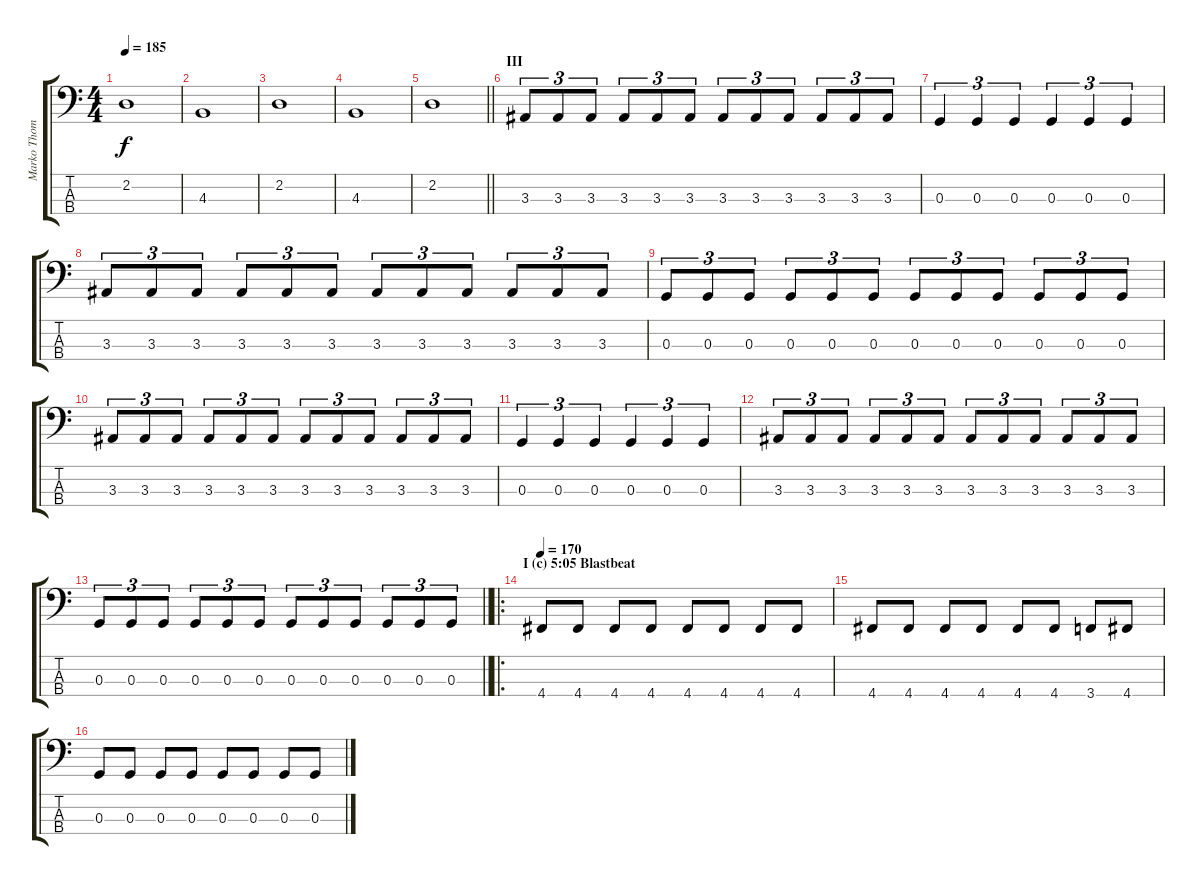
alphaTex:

\track ("Marko Thomas" "Marko Thom") {instrument electricbassfinger}
\staff {score tabs}
\tuning (F2 C2 G1 D1) {hide}
\ts (4 4)
\tempo 185
\clef f4
\ks c
2.2.1{dy f} |
4.3.1 |
2.2.1 |
4.3.1 |
\barLineRight lightlight
2.2.1 |
\section ("" "III")
3.3.8{tu (3 2)} 3.3.8{tu (3 2)} 3.3.8{tu (3 2)} 3.3.8{tu (3 2)} 3.3.8{tu (3 2)} 3.3.8{tu (3 2)} 3.3.8{tu (3 2)} 3.3.8{tu (3 2)} 3.3.8{tu (3 2)} 3.3.8{tu (3 2)} 3.3.8{tu (3 2)} 3.3.8{tu (3 2)} |
0.3.4{tu (3 2)} 0.3.4{tu (3 2)} 0.3.4{tu (3 2)} 0.3.4{tu (3 2)} 0.3.4{tu (3 2)} 0.3.4{tu (3 2)} |
3.3.8{tu (3 2)} 3.3.8{tu (3 2)} 3.3.8{tu (3 2)} 3.3.8{tu (3 2)} 3.3.8{tu (3 2)} 3.3.8{tu (3 2)} 3.3.8{tu (3 2)} 3.3.8{tu (3 2)} 3.3.8{tu (3 2)} 3.3.8{tu (3 2)} 3.3.8{tu (3 2)} 3.3.8{tu (3 2)} |
0.3.8{tu (3 2)} 0.3.8{tu (3 2)} 0.3.8{tu (3 2)} 0.3.8{tu (3 2)} 0.3.8{tu (3 2)} 0.3.8{tu (3 2)} 0.3.8{tu (3 2)} 0.3.8{tu (3 2)} 0.3.8{tu (3 2)} 0.3.8{tu (3 2)} 0.3.8{tu (3 2)} 0.3.8{tu (3 2)} |
3.3.8{tu (3 2)} 3.3.8{tu (3 2)} 3.3.8{tu (3 2)} 3.3.8{tu (3 2)} 3.3.8{tu (3 2)} 3.3.8{tu (3 2)} 3.3.8{tu (3 2)} 3.3.8{tu (3 2)} 3.3.8{tu (3 2)} 3.3.8{tu (3 2)} 3.3.8{tu (3 2)} 3.3.8{tu (3 2)} |
0.3.4{tu (3 2)} 0.3.4{tu (3 2)} 0.3.4{tu (3 2)} 0.3.4{tu (3 2)} 0.3.4{tu (3 2)} 0.3.4{tu (3 2)} |
3.3.8{tu (3 2)} 3.3.8{tu (3 2)} 3.3.8{tu (3 2)} 3.3.8{tu (3 2)} 3.3.8{tu (3 2)} 3.3.8{tu (3 2)} 3.3.8{tu (3 2)} 3.3.8{tu (3 2)} 3.3.8{tu (3 2)} 3.3.8{tu (3 2)} 3.3.8{tu (3 2)} 3.3.8{tu (3 2)} |
\barLineRight lightlight
0.3.8{tu (3 2)} 0.3.8{tu (3 2)} 0.3.8{tu (3 2)} 0.3.8{tu (3 2)} 0.3.8{tu (3 2)} 0.3.8{tu (3 2)} 0.3.8{tu (3 2)} 0.3.8{tu (3 2)} 0.3.8{tu (3 2)} 0.3.8{tu (3 2)} 0.3.8{tu (3 2)} 0.3.8{tu (3 2)} |
\ro
\section ("" "I (c) 5:05 Blastbeat")
\tempo 170
4.4.8 4.4.8 4.4.8 4.4.8 4.4.8 4.4.8 4.4.8 4.4.8 |
4.4.8 4.4.8 4.4.8 4.4.8 4.4.8 4.4.8 3.4.8 4.4.8 |
0.3.8 0.3.8 0.3.8 0.3.8 0.3.8 0.3.8 0.3.8 0.3.8
